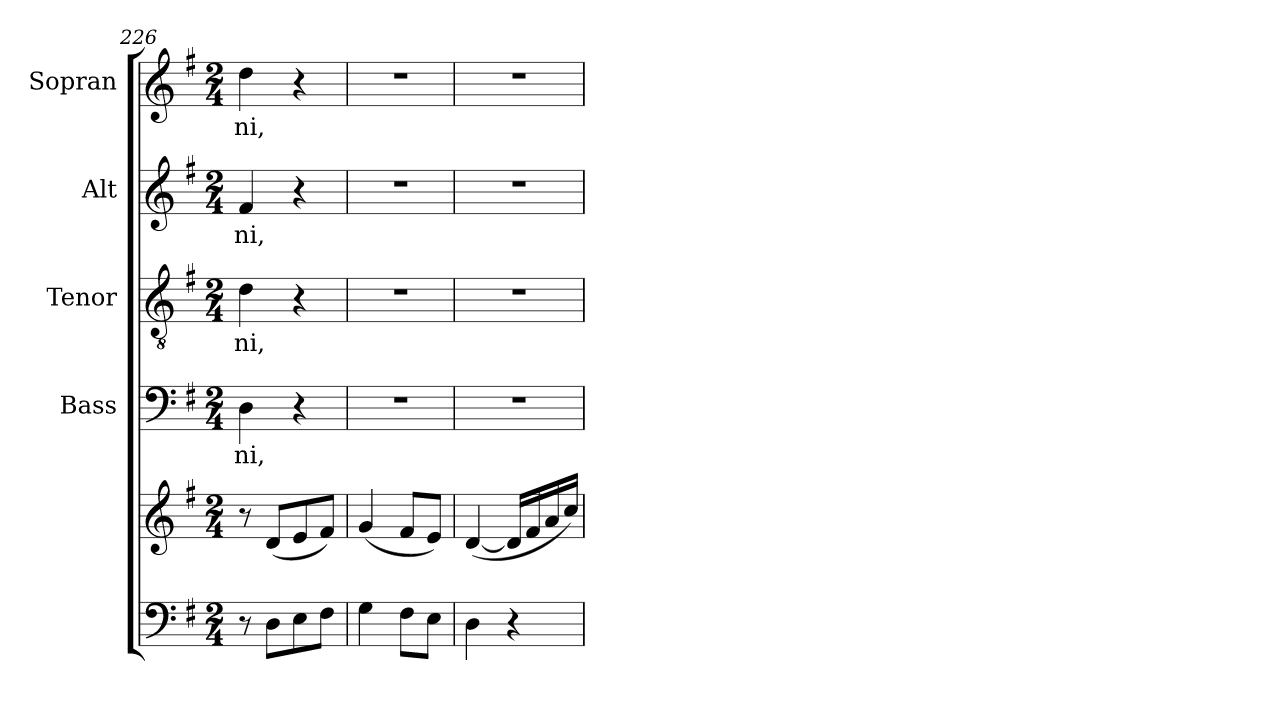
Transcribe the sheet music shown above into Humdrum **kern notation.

**kern	**kern	**kern	**text	**kern	**text	**kern	**text	**kern	**text
*part5	*part5	*part4	*part4	*part3	*part3	*part2	*part2	*part1	*part1
*staff6	*staff5	*staff4	*staff4	*staff3	*staff3	*staff2	*staff2	*staff1	*staff1
*	*	*I"Bass	*	*I"Tenor	*	*I"Alt	*	*I"Sopran	*
*	*	*I'B.	*	*I'T.	*	*I'A.	*	*I'S.	*
*clefF4	*clefG2	*clefF4	*	*clefGv2	*	*clefG2	*	*clefG2	*
*k[f#]	*k[f#]	*k[f#]	*	*k[f#]	*	*k[f#]	*	*k[f#]	*
*G:	*G:	*G:	*	*G:	*	*G:	*	*G:	*
*M2/4	*M2/4	*M2/4	*	*M2/4	*	*M2/4	*	*M2/4	*
=226	=226	=226	=226	=226	=226	=226	=226	=226	=226
!	!	!	!LO:LY:b	!	!LO:LY:b	!	!LO:LY:b	!	!LO:LY:b
8r	8r	4D\	-ni,	4d\	-ni,	4f#/	-ni,	4dd\	-ni,
8D\L	(<8d/L	.	.	.	.	.	.	.	.
8E\	8e/	4r	.	4r	.	4r	.	4r	.
8F#\J	8f#/J)	.	.	.	.	.	.	.	.
=227	=227	=227	=227	=227	=227	=227	=227	=227	=227
4G\	(<4g/	2r	.	2r	.	2r	.	2r	.
8F#\L	8f#/L	.	.	.	.	.	.	.	.
8E\J	8e/J)	.	.	.	.	.	.	.	.
=228	=228	=228	=228	=228	=228	=228	=228	=228	=228
4D\	(<[4d/	2r	.	2r	.	2r	.	2r	.
4r	16d/LL]	.	.	.	.	.	.	.	.
.	16f#/	.	.	.	.	.	.	.	.
.	16a/	.	.	.	.	.	.	.	.
.	16cc/JJ)	.	.	.	.	.	.	.	.
=	=	=	=	=	=	=	=	=	=
*-	*-	*-	*-	*-	*-	*-	*-	*-	*-
